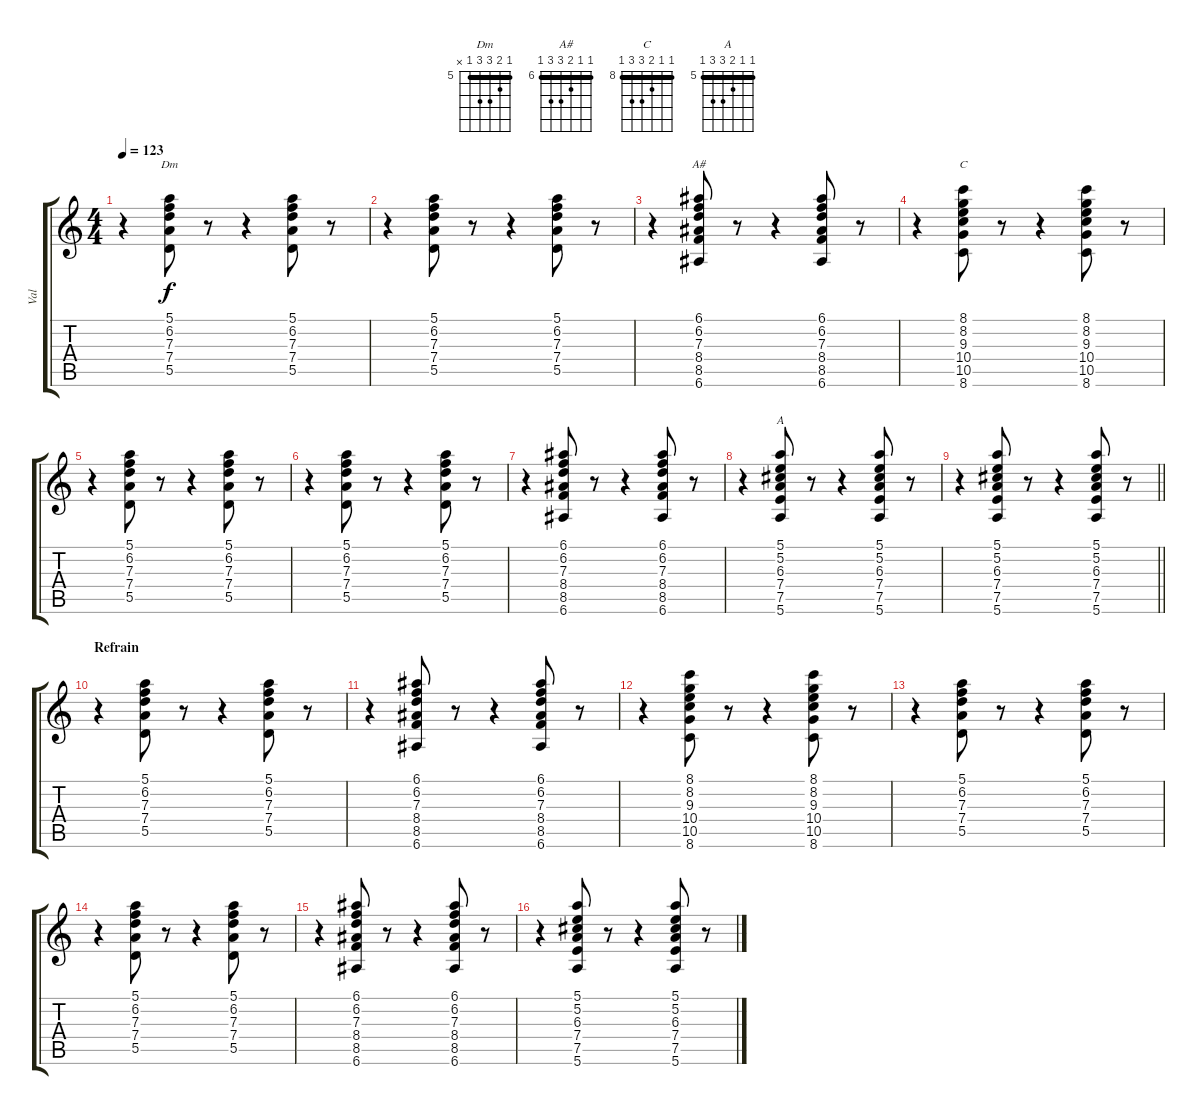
\track ("Val" "Val") {instrument acousticguitarsteel}
\staff {score tabs}
\tuning (E4 B3 G3 D3 A2 E2) {hide}
\chord ("Dm" 5 6 7 7 5 x) {firstfret 5 barre 5}
\chord ("A#" 6 6 7 8 8 6) {firstfret 6 barre 6}
\chord ("C" 8 8 9 10 10 8) {firstfret 8 barre 8}
\chord ("A" 5 5 6 7 7 5) {firstfret 5 barre 5}
\ts (4 4)
\tempo 123
\clef g2
\ks c
r.4{dy f} (5.1 6.2 7.3 7.4 5.5).8{ch "Dm"} r.8 r.4 (5.1 6.2 7.3 7.4 5.5).8 r.8 |
r.4 (5.1 6.2 7.3 7.4 5.5).8 r.8 r.4 (5.1 6.2 7.3 7.4 5.5).8 r.8 |
r.4 (6.1 6.2 7.3 8.4 8.5 6.6).8{ch "A#"} r.8 r.4 (6.1 6.2 7.3 8.4 8.5 6.6).8 r.8 |
r.4 (8.1 8.2 9.3 10.4 10.5 8.6).8{ch "C"} r.8 r.4 (8.1 8.2 9.3 10.4 10.5 8.6).8 r.8 |
r.4 (5.1 6.2 7.3 7.4 5.5).8 r.8 r.4 (5.1 6.2 7.3 7.4 5.5).8 r.8 |
r.4 (5.1 6.2 7.3 7.4 5.5).8 r.8 r.4 (5.1 6.2 7.3 7.4 5.5).8 r.8 |
r.4 (6.1 6.2 7.3 8.4 8.5 6.6).8 r.8 r.4 (6.1 6.2 7.3 8.4 8.5 6.6).8 r.8 |
r.4 (5.1 5.2 6.3 7.4 7.5 5.6).8{ch "A"} r.8 r.4 (5.1 5.2 6.3 7.4 7.5 5.6).8 r.8 |
\barLineRight lightlight
r.4 (5.1 5.2 6.3 7.4 7.5 5.6).8 r.8 r.4 (5.1 5.2 6.3 7.4 7.5 5.6).8 r.8 |
\section ("" "Refrain")
r.4 (5.1 6.2 7.3 7.4 5.5).8 r.8 r.4 (5.1 6.2 7.3 7.4 5.5).8 r.8 |
r.4 (6.1 6.2 7.3 8.4 8.5 6.6).8 r.8 r.4 (6.1 6.2 7.3 8.4 8.5 6.6).8 r.8 |
r.4 (8.1 8.2 9.3 10.4 10.5 8.6).8 r.8 r.4 (8.1 8.2 9.3 10.4 10.5 8.6).8 r.8 |
r.4 (5.1 6.2 7.3 7.4 5.5).8 r.8 r.4 (5.1 6.2 7.3 7.4 5.5).8 r.8 |
r.4 (5.1 6.2 7.3 7.4 5.5).8 r.8 r.4 (5.1 6.2 7.3 7.4 5.5).8 r.8 |
r.4 (6.1 6.2 7.3 8.4 8.5 6.6).8 r.8 r.4 (6.1 6.2 7.3 8.4 8.5 6.6).8 r.8 |
r.4 (5.1 5.2 6.3 7.4 7.5 5.6).8 r.8 r.4 (5.1 5.2 6.3 7.4 7.5 5.6).8 r.8
